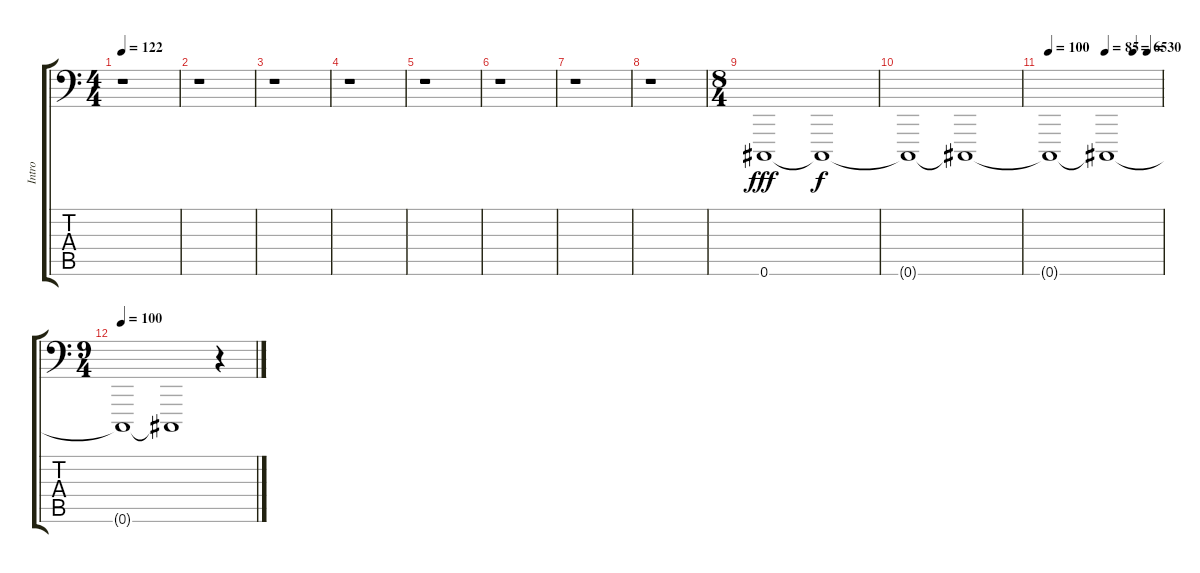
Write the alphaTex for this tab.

\track ("Intro" "Intro") {instrument synthstrings2}
\staff {score tabs}
\tuning (Eb4 Bb3 Gb3 Db3 Ab2 Db1) {hide}
\ts (4 4)
\tempo 122
\clef f4
\ks c
r.1{dy f} |
r.1 |
r.1 |
r.1 |
r.1 |
r.1 |
r.1 |
r.1 |
\ts (8 4)
0.6.1{dy fff} 0.6{t}.1{dy f} |
0.6{t}.1 0.6{t}.1 |
\tempo 100
\tempo (85 0.5)
\tempo (65 0.75)
\tempo (30 0.875)
0.6{t}.1 0.6{t}.1 |
\ts (9 4)
\tempo 100
0.6{t}.1 0.6{t}.1 r.4
